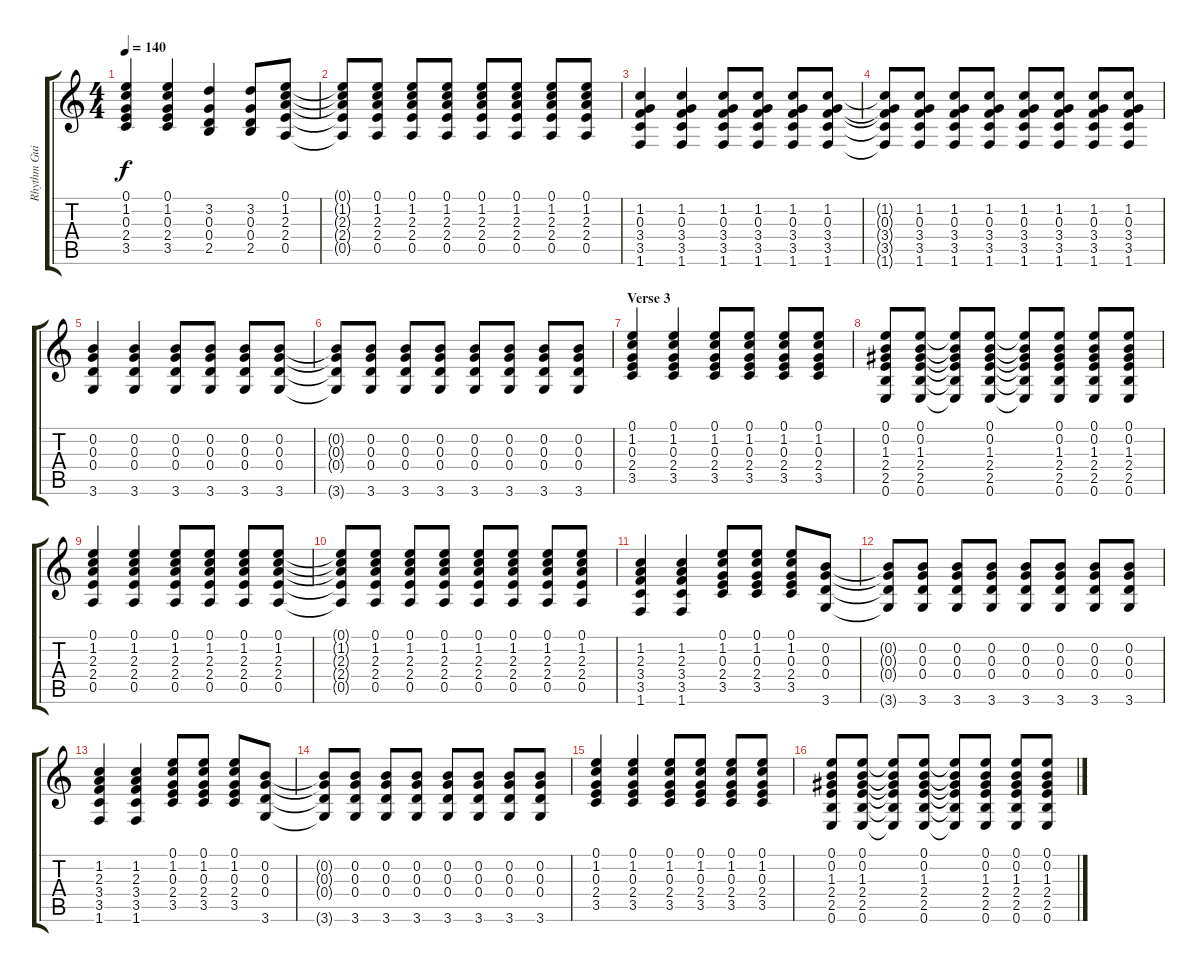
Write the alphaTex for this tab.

\track ("Rhythm Guitar" "Rhythm Gui") {instrument overdrivenguitar}
\staff {score tabs}
\tuning (E4 B3 G3 D3 A2 E2) {hide}
\ts (4 4)
\tempo 140
\clef g2
\ks c
(0.1 1.2 0.3 2.4 3.5).4{dy f} (0.1 1.2 0.3 2.4 3.5).4 (3.2 0.3 0.4 2.5).4 (3.2 0.3 0.4 2.5).8 (0.1 1.2 2.3 2.4 0.5).8 |
(0.1{t} 1.2{t} 2.3{t} 2.4{t} 0.5{t}).8 (0.1 1.2 2.3 2.4 0.5).8 (0.1 1.2 2.3 2.4 0.5).8 (0.1 1.2 2.3 2.4 0.5).8 (0.1 1.2 2.3 2.4 0.5).8 (0.1 1.2 2.3 2.4 0.5).8 (0.1 1.2 2.3 2.4 0.5).8 (0.1 1.2 2.3 2.4 0.5).8 |
(1.2 0.3 3.4 3.5 1.6).4 (1.2 0.3 3.4 3.5 1.6).4 (1.2 0.3 3.4 3.5 1.6).8 (1.2 0.3 3.4 3.5 1.6).8 (1.2 0.3 3.4 3.5 1.6).8 (1.2 0.3 3.4 3.5 1.6).8 |
(1.2{t} 0.3{t} 3.4{t} 3.5{t} 1.6{t}).8 (1.2 0.3 3.4 3.5 1.6).8 (1.2 0.3 3.4 3.5 1.6).8 (1.2 0.3 3.4 3.5 1.6).8 (1.2 0.3 3.4 3.5 1.6).8 (1.2 0.3 3.4 3.5 1.6).8 (1.2 0.3 3.4 3.5 1.6).8 (1.2 0.3 3.4 3.5 1.6).8 |
(0.2 0.3 0.4 3.6).4 (0.2 0.3 0.4 3.6).4 (0.2 0.3 0.4 3.6).8 (0.2 0.3 0.4 3.6).8 (0.2 0.3 0.4 3.6).8 (0.2 0.3 0.4 3.6).8 |
(0.2{t} 0.3{t} 0.4{t} 3.6{t}).8 (0.2 0.3 0.4 3.6).8 (0.2 0.3 0.4 3.6).8 (0.2 0.3 0.4 3.6).8 (0.2 0.3 0.4 3.6).8 (0.2 0.3 0.4 3.6).8 (0.2 0.3 0.4 3.6).8 (0.2 0.3 0.4 3.6).8 |
\section ("" "Verse 3")
(0.1 1.2 0.3 2.4 3.5).4 (0.1 1.2 0.3 2.4 3.5).4 (0.1 1.2 0.3 2.4 3.5).8 (0.1 1.2 0.3 2.4 3.5).8 (0.1 1.2 0.3 2.4 3.5).8 (0.1 1.2 0.3 2.4 3.5).8 |
(0.1 0.2 1.3 2.4 2.5 0.6).8 (0.1 0.2 1.3 2.4 2.5 0.6).8 (0.1{t} 0.2{t} 1.3{t} 2.4{t} 2.5{t} 0.6{t}).8 (0.1 0.2 1.3 2.4 2.5 0.6).8 (0.1{t} 0.2{t} 1.3{t} 2.4{t} 2.5{t} 0.6{t}).8 (0.1 0.2 1.3 2.4 2.5 0.6).8 (0.1 0.2 1.3 2.4 2.5 0.6).8 (0.1 0.2 1.3 2.4 2.5 0.6).8 |
(0.1 1.2 2.3 2.4 0.5).4 (0.1 1.2 2.3 2.4 0.5).4 (0.1 1.2 2.3 2.4 0.5).8 (0.1 1.2 2.3 2.4 0.5).8 (0.1 1.2 2.3 2.4 0.5).8 (0.1 1.2 2.3 2.4 0.5).8 |
(0.1{t} 1.2{t} 2.3{t} 2.4{t} 0.5{t}).8 (0.1 1.2 2.3 2.4 0.5).8 (0.1 1.2 2.3 2.4 0.5).8 (0.1 1.2 2.3 2.4 0.5).8 (0.1 1.2 2.3 2.4 0.5).8 (0.1 1.2 2.3 2.4 0.5).8 (0.1 1.2 2.3 2.4 0.5).8 (0.1 1.2 2.3 2.4 0.5).8 |
(1.2 2.3 3.4 3.5 1.6).4 (1.2 2.3 3.4 3.5 1.6).4 (0.1 1.2 0.3 2.4 3.5).8 (0.1 1.2 0.3 2.4 3.5).8 (0.1 1.2 0.3 2.4 3.5).8 (0.2 0.3 0.4 3.6).8 |
(0.2{t} 0.3{t} 0.4{t} 3.6{t}).8 (0.2 0.3 0.4 3.6).8 (0.2 0.3 0.4 3.6).8 (0.2 0.3 0.4 3.6).8 (0.2 0.3 0.4 3.6).8 (0.2 0.3 0.4 3.6).8 (0.2 0.3 0.4 3.6).8 (0.2 0.3 0.4 3.6).8 |
(1.2 2.3 3.4 3.5 1.6).4 (1.2 2.3 3.4 3.5 1.6).4 (0.1 1.2 0.3 2.4 3.5).8 (0.1 1.2 0.3 2.4 3.5).8 (0.1 1.2 0.3 2.4 3.5).8 (0.2 0.3 0.4 3.6).8 |
(0.2{t} 0.3{t} 0.4{t} 3.6{t}).8 (0.2 0.3 0.4 3.6).8 (0.2 0.3 0.4 3.6).8 (0.2 0.3 0.4 3.6).8 (0.2 0.3 0.4 3.6).8 (0.2 0.3 0.4 3.6).8 (0.2 0.3 0.4 3.6).8 (0.2 0.3 0.4 3.6).8 |
(0.1 1.2 0.3 2.4 3.5).4 (0.1 1.2 0.3 2.4 3.5).4 (0.1 1.2 0.3 2.4 3.5).8 (0.1 1.2 0.3 2.4 3.5).8 (0.1 1.2 0.3 2.4 3.5).8 (0.1 1.2 0.3 2.4 3.5).8 |
(0.1 0.2 1.3 2.4 2.5 0.6).8 (0.1 0.2 1.3 2.4 2.5 0.6).8 (0.1{t} 0.2{t} 1.3{t} 2.4{t} 2.5{t} 0.6{t}).8 (0.1 0.2 1.3 2.4 2.5 0.6).8 (0.1{t} 0.2{t} 1.3{t} 2.4{t} 2.5{t} 0.6{t}).8 (0.1 0.2 1.3 2.4 2.5 0.6).8 (0.1 0.2 1.3 2.4 2.5 0.6).8 (0.1 0.2 1.3 2.4 2.5 0.6).8
